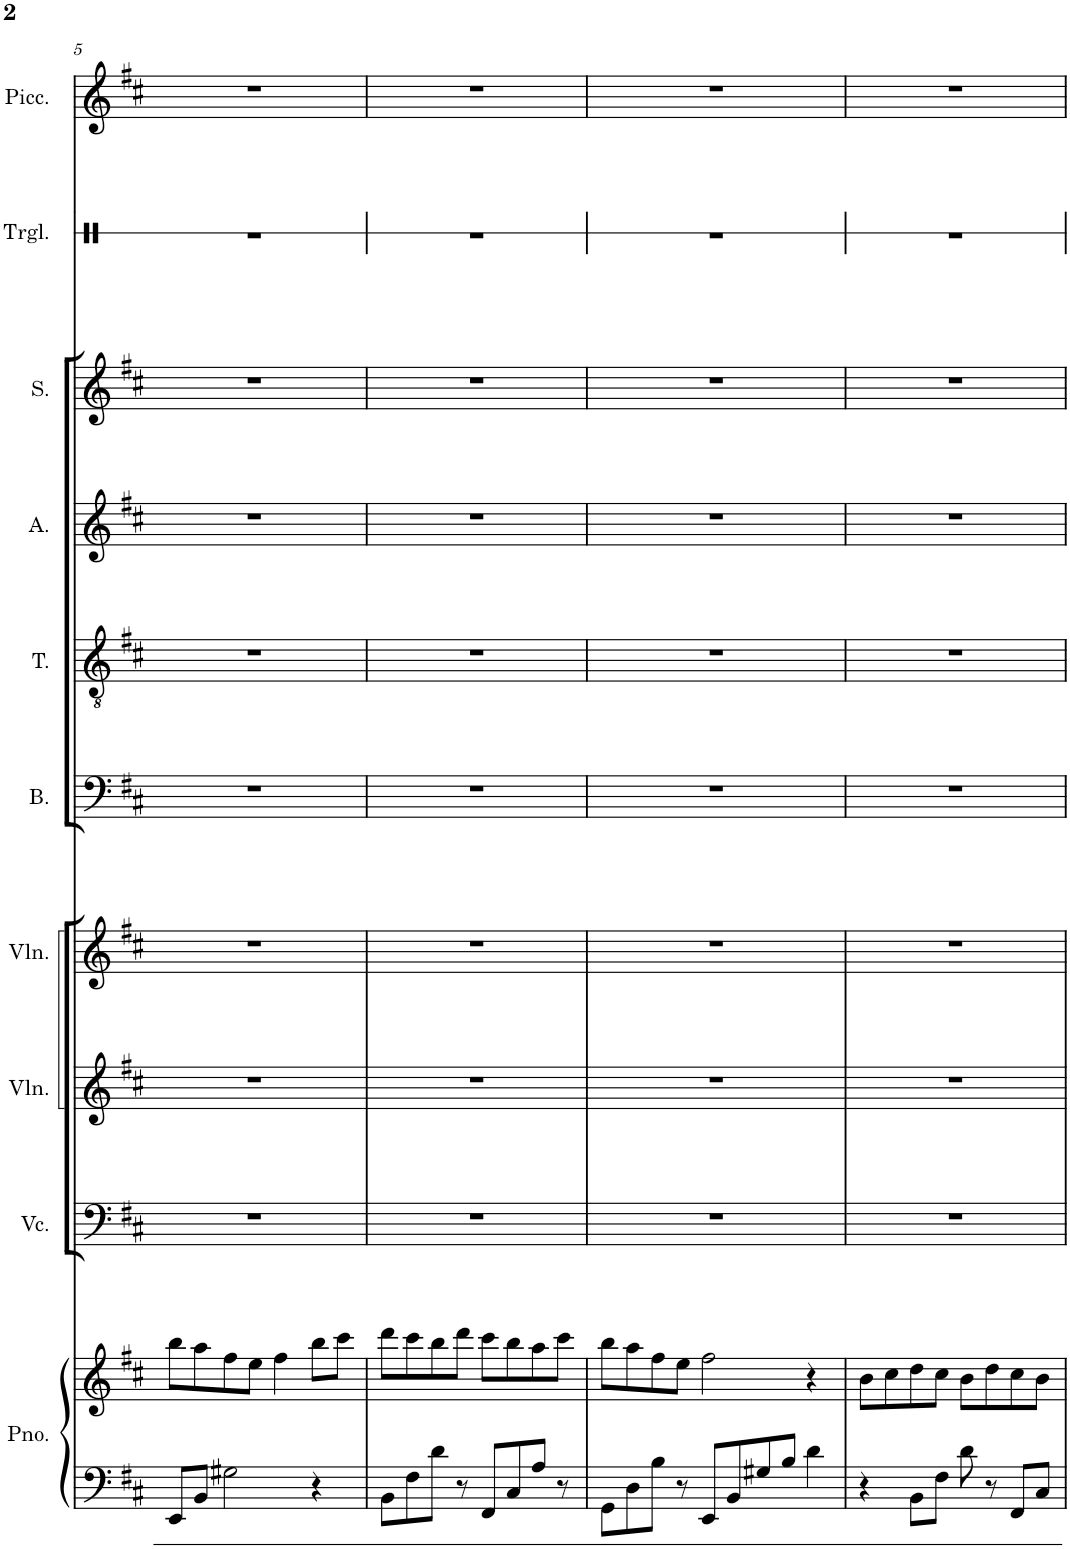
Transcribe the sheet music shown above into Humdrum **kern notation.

**kern	**kern	**kern	**kern	**kern	**kern	**kern	**kern	**kern	**kern	**kern
*part10	*part10	*part9	*part8	*part7	*part6	*part5	*part4	*part3	*part2	*part1
*staff11	*staff10	*staff9	*staff8	*staff7	*staff6	*staff5	*staff4	*staff3	*staff2	*staff1
*I"Piano	*	*I"Violoncello	*I"Violin	*I"Violin	*I"Bass	*I"Tenor	*I"Alto	*I"Soprano	*I"Triangle	*I"Piccolo
*I'Pno.	*	*I'Vc.	*I'Vln.	*I'Vln.	*I'B.	*I'T.	*I'A.	*I'S.	*I'Trgl.	*I'Picc.
!!LO:PB:g=z
*clefF4	*clefG2	*clefF4	*clefG2	*clefG2	*clefF4	*clefGv2	*clefG2	*clefG2	*clefX	*clefG2
*	*	*	*	*	*	*	*	*	*	*Trd-7c-12
*k[f#c#]	*k[f#c#]	*k[f#c#]	*k[f#c#]	*k[f#c#]	*k[f#c#]	*k[f#c#]	*k[f#c#]	*k[f#c#]	*k[]	*k[f#c#]
*M4/4	*M4/4	*M4/4	*M4/4	*M4/4	*M4/4	*M4/4	*M4/4	*M4/4	*M4/4	*M4/4
=5	=5	=5	=5	=5	=5	=5	=5	=5	=5	=5
8EE/L	8bb\L	1r	1r	1r	1r	1r	1r	1r	1r	1r
8BB/J	8aa\	.	.	.	.	.	.	.	.	.
2G#X\	8ff#\	.	.	.	.	.	.	.	.	.
.	8ee\J	.	.	.	.	.	.	.	.	.
.	4ff#\	.	.	.	.	.	.	.	.	.
4r	8bb\L	.	.	.	.	.	.	.	.	.
.	8ccc#\J	.	.	.	.	.	.	.	.	.
=6	=6	=6	=6	=6	=6	=6	=6	=6	=6	=6
8BB\L	8ddd\L	1r	1r	1r	1r	1r	1r	1r	1r	1r
8F#\	8ccc#\	.	.	.	.	.	.	.	.	.
8d\J	8bb\	.	.	.	.	.	.	.	.	.
8r	8ddd\J	.	.	.	.	.	.	.	.	.
8FF#/L	8ccc#\L	.	.	.	.	.	.	.	.	.
8C#/	8bb\	.	.	.	.	.	.	.	.	.
8A/J	8aa\	.	.	.	.	.	.	.	.	.
8r	8ccc#\J	.	.	.	.	.	.	.	.	.
=7	=7	=7	=7	=7	=7	=7	=7	=7	=7	=7
8GG\L	8bb\L	1r	1r	1r	1r	1r	1r	1r	1r	1r
8D\	8aa\	.	.	.	.	.	.	.	.	.
8B\J	8ff#\	.	.	.	.	.	.	.	.	.
8r	8ee\J	.	.	.	.	.	.	.	.	.
8EE/L	2ff#\	.	.	.	.	.	.	.	.	.
8BB/	.	.	.	.	.	.	.	.	.	.
8G#X/	.	.	.	.	.	.	.	.	.	.
8B/J	.	.	.	.	.	.	.	.	.	.
4d\	4r	4ryy	4ryy	4ryy	4ryy	4ryy	4ryy	4ryy	4ryy	4ryy
=8	=8	=8	=8	=8	=8	=8	=8	=8	=8	=8
4r	8b\L	1r	1r	1r	1r	1r	1r	1r	1r	1r
.	8cc#\	.	.	.	.	.	.	.	.	.
8BB\L	8dd\	.	.	.	.	.	.	.	.	.
8F#\J	8cc#\J	.	.	.	.	.	.	.	.	.
8d\	8b\L	.	.	.	.	.	.	.	.	.
8r	8dd\	.	.	.	.	.	.	.	.	.
8FF#/L	8cc#\	.	.	.	.	.	.	.	.	.
8C#/J	8b\J	.	.	.	.	.	.	.	.	.
=	=	=	=	=	=	=	=	=	=	=
*-	*-	*-	*-	*-	*-	*-	*-	*-	*-	*-
